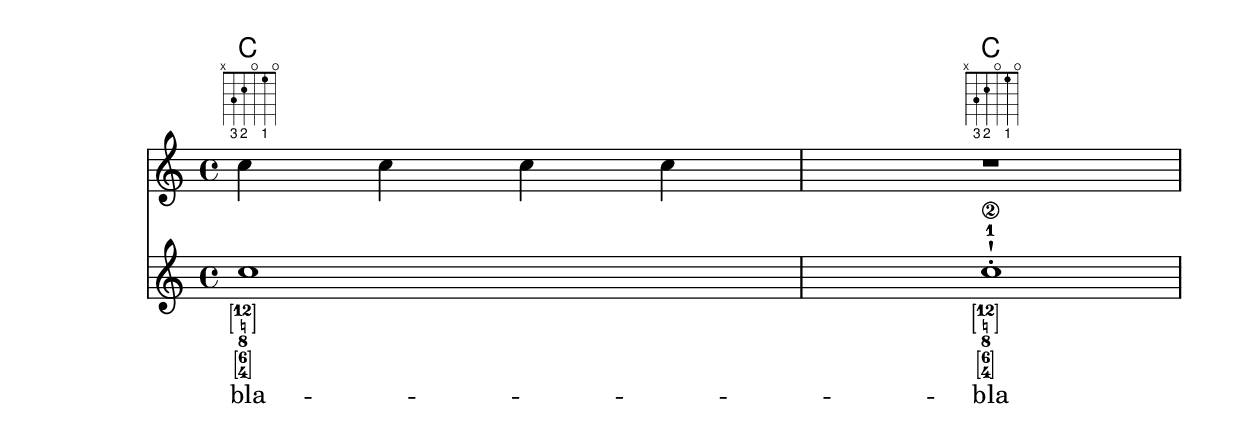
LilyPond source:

\version "2.16.0"

% Thanks to David Nalesnik

#(set-global-staff-size 20)
 
#(define (sort-by-X-coord sys grob-lst)
"Arranges a list of grobs in ascending order by their X-coordinates"
   (let* ((X-coord (lambda (x) (ly:grob-relative-coordinate x sys X)))
          (comparator (lambda (p q) (< (X-coord p) (X-coord q)))))
          
     (sort grob-lst comparator)))
    
#(define (find-bounding-grobs note-column grob-lst)
   (let* ((sys (ly:grob-system note-column))
          (X-coord (lambda (n) (ly:grob-relative-coordinate n sys X)))
          (note-column-X (X-coord note-column)))
    
      (define (helper lst)
        (if (and (< (X-coord (car lst)) note-column-X)
                 (> (X-coord (cadr lst)) note-column-X))
            (cons (car lst) (cadr lst))
            (if (null? (cddr lst))
                (cons note-column note-column)
                (helper (cdr lst)))))
                
      (helper grob-lst)))        

#(define (read-out l1 l2)
   (define (helper ls1 ls2 ls3)
   "Filters all elements of ls1 from ls2 by their grob-name and appends it to ls3"
    (let ((grob-name-proc (lambda (x) (assq-ref (ly:grob-property x 'meta) 'name))))
     (if (null? ls1)
         ls3
         (helper
           (cdr ls1) 
           ls2 
           (append ls3 (filter (lambda (x) (eq? (car ls1) (grob-name-proc x))) ls2))))))
  (helper l1 l2 '()))
      
#(define ((center-note-column x-offs) grob)
     (let* ((sys (ly:grob-system grob))
            (elements-lst (ly:grob-array->list (ly:grob-object sys 'all-elements)))
            (grob-name (lambda (x) (assq-ref (ly:grob-property x 'meta) 'name)))
            (X-extent (lambda (q) (ly:grob-extent q sys X)))
      ;; NoteColumn
            (note-column-coord (ly:grob-relative-coordinate grob sys X))
            (grob-ext (X-extent grob))
            (grob-length (interval-length grob-ext))
      ;; NoteHeads
            (note-heads (ly:grob-object grob 'note-heads))
            (note-heads-grobs (if (not (null? note-heads))
                         (ly:grob-array->list note-heads)
                         '()))
            (one-note-head (if (not (null? note-heads-grobs))
                        (car note-heads-grobs)
                        '()))
            (one-note-head-length (if (not (null? one-note-head))
                             (interval-length (X-extent one-note-head)) ;; NB
                             0))
      ;; Stem
            (stem (ly:grob-object grob 'stem))
            (stem-dir (ly:grob-property stem 'direction))
            (stem-length-x (interval-length (X-extent stem))) ;; NB
      ;; DotColumn
            (dot-column (ly:note-column-dot-column grob))
      ;; AccidentalPlacement
            (accidental-placement (ly:note-column-accidentals grob))
      ;; Arpeggio
            (arpeggio (ly:grob-object grob 'arpeggio))
      ;; Rest
            (rest (ly:grob-object grob 'rest))
      ;; BassFigure + ChordName
            (other-grobs-to-center
               ;; TODO 
               ;; Not sure: What belongs to the list, what not?
               (list 'BassFigure
                     ;'BassFigureAlignment
                     ;'BassFigureAlignmentPositioning
                     'BassFigureBracket
                     'BassFigureContinuation
                     ;'BassFigureLine
                     'ChordName
                     'FretBoard
                     ))
            (all-other-grobs (read-out other-grobs-to-center elements-lst))
            (condensed-other-grobs
               (remove 
                 (lambda (x) 
                      (not (= (ly:grob-relative-coordinate x sys X)
                              note-column-coord))) 
                 all-other-grobs))
      ;; Grobs to center between
            (args (list 'BarLine 
             	        'Clef 
             	        'KeySignature
             	        'KeyCancellation
             	        'TimeSignature))
            (grob-lst (read-out args elements-lst)) 
            (new-grob-lst (remove (lambda (x) (interval-empty? (X-extent x))) grob-lst))
            (sorted-grob-lst (sort-by-X-coord sys new-grob-lst))
      ;; Bounds
            (bounds (find-bounding-grobs grob sorted-grob-lst))
            (left (cdr (X-extent (car bounds))))
            (right (car (X-extent (cdr bounds))))
            
            ;;(bounds-coord (cons left right)) ;; delete
            
            (basic-offset
              (- (average left right)
                 (interval-center (X-extent grob))
                 (* -1 x-offs)))
            (dir-correction
              (if (> grob-length one-note-head-length)
                  (* stem-dir (* -2 stem-length-x) grob-length)
                  0))
            ) ;; End of Defs in let*
         
   ;; Calculation
   (begin
     ;; (display "\n\taccidental-placement: \t")(write accidental-placement)
     (for-each
       (lambda (x)
         (cond ((ly:grob? x)
                (ly:grob-translate-axis!
                  x
                  (- basic-offset dir-correction)
                  X))))
         (append
            (list
              (cond ((not (null? note-heads)) grob))
              dot-column 
              accidental-placement 
              arpeggio) 
            condensed-other-grobs)))))

centerNoteColumnOn = \override Staff.NoteColumn #'after-line-breaking = #(center-note-column 0)

centerNoteColumnOff = \revert Staff.NoteColumn #'after-line-breaking

onceCenterNoteColumn =
#(define-music-function (parser location x-offs)(number?)
#{
        \once \override Staff.NoteColumn #'after-line-breaking = #(center-note-column x-offs)
#})

%------------ Test

\paper {
        ragged-right = ##f
}
%%{
% Jean-Charles' example:

\version "2.17.16"

\include "predefined-guitar-fretboards.ly"

\score { 
<<
  \new ChordNames \chordmode { c1 c }
  \new FretBoards \chordmode { c1 c }
  \new Staff \relative c'' { c4 c c c R1 }
  \new Staff <<
    \new Voice = "bla" \relative c'' { c1 \centerNoteColumnOn <c-1\2>1-.-| }
    \new  FiguredBass \figuremode { <[12 _!] 8 [6  4]>1  <[12 _!] 8 [6  4]> } >> 
  \new Lyrics \lyricsto "bla"\lyricmode { bla -- bla }
>>
  
  \layout { }
}
%}
%{
% tiny example:

   <<
   \new Staff
   { \time 3/4 \key b\minor R2.*3 }
   \new Staff
   {
     \time 3/4 \key b\minor b''2.
     \key a\minor \onceCenterNoteColumn #0 <a'' cis''>2.
     \clef "treble" 
     R
   }
   >>
%}
%{
% full test:
\layout {
        %indent = 0
    \context {
      \Score
      \override NonMusicalPaperColumn #'line-break-permission = ##f
      \override BarNumber #'break-visibility = #'#(#t #t #t)
    }
    \context {
      \Staff
      %\remove Time_signature_engraver
      %\remove Key_engraver
      %\remove Clef_engraver
    }
}

\markup \vspace #2

testVoice = \relative c' {
        \key b\minor
        \time 3/4
        b'2_"Zeit?" r4
        \key g\minor
        \time 3/4
        \clef "bass"
        R2.
        \key a\minor
        \time 3/4
        \clef "treble"
        R2.
        \key g\minor
        \clef "bass"
        R2.
        \key a\minor
        \clef "treble"
%5
        R2. \break
        \key g\minor
        \clef "bass"
        R2.
        \key a\minor
        \clef "treble"
%7
        R2.
        \key g\minor
        \clef "bass"
        R2.*1\fermataMarkup
        \key a\minor
        \clef "treble"
        R
        \bar "|."
}

voice = \relative c' {
        \key b\minor
        \time 3/4
        b'2 r4
        R2.*6
        R2.*1\fermataMarkup
        R
        \bar "|."
}

pUp = \relative c' {
        \key b\minor
        \clef "bass"
        \time 3/4

%        \stemUp

        <d, fis b>2.\pp  (
        \centerNoteColumnOn
%        \once \override Score.Arpeggio #'padding = #-1.5
%        \set Score.connectArpeggios = ##t
        <fis ais> %\arpeggio
        <fis d'!>
        <e! g! c!>  )
%5
        \onceCenterNoteColumn #-0.4
        <dis fis! a b> (
        <e g b> )
%7
        <dis fis b> ~
        <dis fis b>\fermata
        r
}

pDown = \relative c' {
        \key b\minor
        \clef "bass"
        \time 3/4
        <b,, fis' b>2. ( |
        \centerNoteColumnOn
        <ais fis' ais> %\arpeggio |
        <d fis d'>  |
        <c g' c> ) |
%5
\onceCenterNoteColumn #-0.4
        <b b'> ~ |
        <b b'>-.-> |
%7
        <b b'> ~ |
        <b b'>\fermata |
        r
}
\score {
  <<
    \new Staff %\voice
               \testVoice
    \new PianoStaff <<
        \new Staff <<
           \pUp
        >>
        \new Staff <<
           \pDown
        >>
        >>
  >>
  \layout {
    \context {
      \Score
      \remove "Bar_number_engraver"
    }
  }
}
%}


